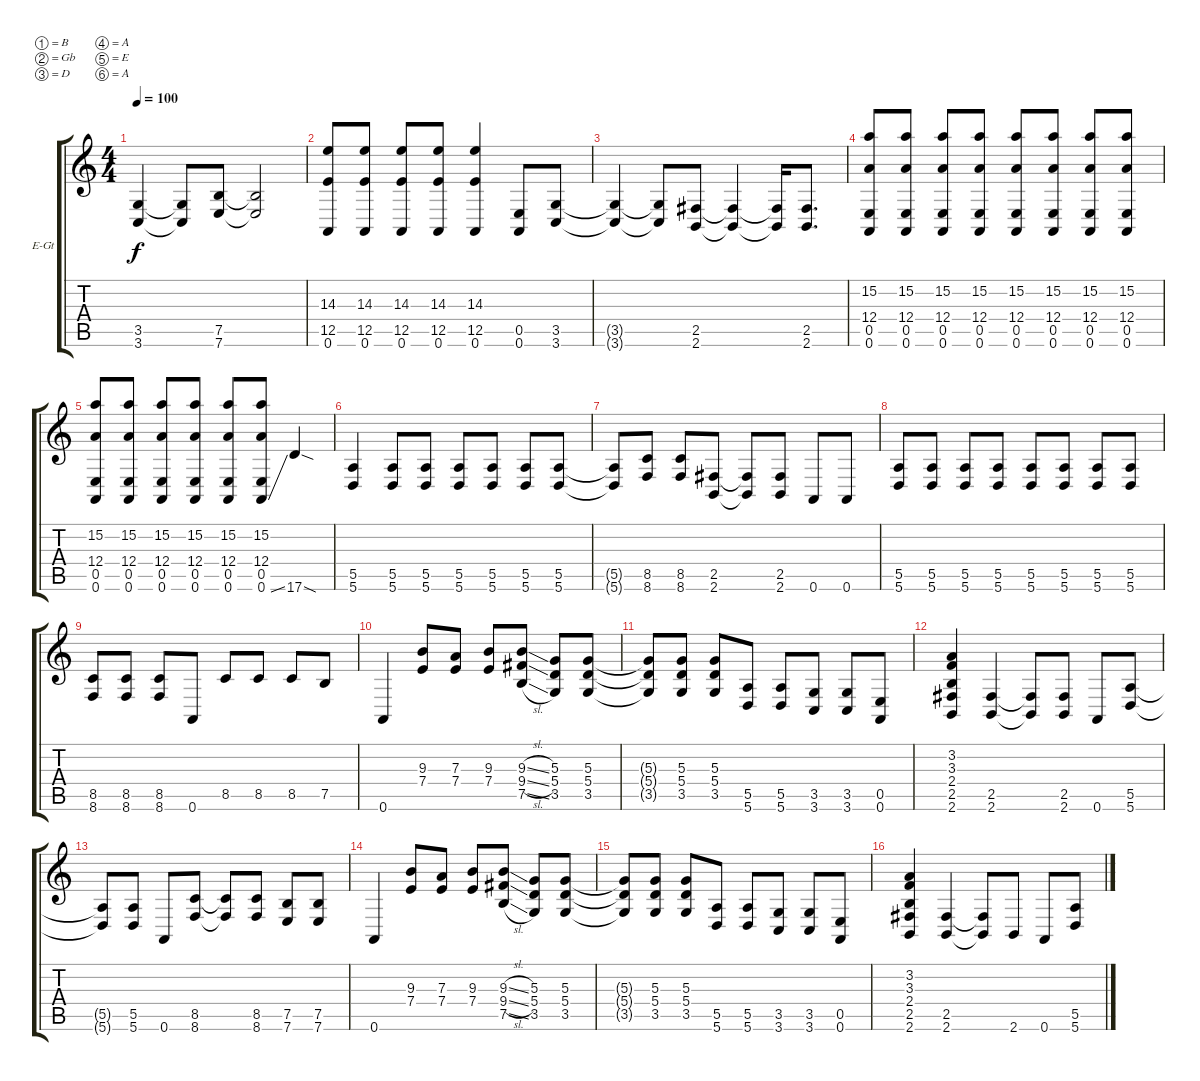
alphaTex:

\bracketExtendMode groupsimilarinstruments
\firstSystemTrackNameOrientation horizontal
\otherSystemsTrackNameOrientation horizontal
\track ("Mick Thomson" "E-Gt") {instrument distortionguitar}
\staff {score tabs}
\tuning (B3 Gb3 D3 A2 E2 A1)
\ts (4 4)
\tempo 100
\clef g2
\ks c
(3.5{t} 3.6{t}).4{dy f} (3.5{t} 3.6{t}).8 (7.5 7.6).8 (7.5{t} 7.6{t}).2 |
(14.3 12.5 0.6).8 (14.3 12.5 0.6).8 (14.3 12.5 0.6).8 (14.3 12.5 0.6).8 (14.3 12.5 0.6).4 (0.5 0.6).8 (3.5 3.6).8 |
(3.5{t} 3.6{t}).4 (3.5{t} 3.6{t}).8 (2.5 2.6).8 (2.5{t} 2.6{t}).4 (2.5{t} 2.6{t}).16 (2.5 2.6).8{d} |
(15.2 12.4 0.5 0.6).8 (15.2 12.4 0.5 0.6).8 (15.2 12.4 0.5 0.6).8 (15.2 12.4 0.5 0.6).8 (15.2 12.4 0.5 0.6).8 (15.2 12.4 0.5 0.6).8 (15.2 12.4 0.5 0.6).8 (15.2 12.4 0.5 0.6).8 |
(15.2 12.4 0.5 0.6).8 (15.2 12.4 0.5 0.6).8 (15.2 12.4 0.5 0.6).8 (15.2 12.4 0.5 0.6).8 (15.2 12.4 0.5 0.6).8 (15.2 12.4 0.5 0.6{ss}).8 17.6{sod}.4 |
(5.5 5.6).4 (5.5 5.6).8 (5.5 5.6).8 (5.5 5.6).8 (5.5 5.6).8 (5.5 5.6).8 (5.5 5.6).8 |
(5.5{t} 5.6{t}).8 (8.5 8.6).8 (8.5 8.6).8 (2.5 2.6).8 (2.5{t} 2.6{t}).8 (2.5 2.6).8 0.6.8 0.6.8 |
(5.5 5.6).8 (5.5 5.6).8 (5.5 5.6).8 (5.5 5.6).8 (5.5 5.6).8 (5.5 5.6).8 (5.5 5.6).8 (5.5 5.6).8 |
(8.5 8.6).8 (8.5 8.6).8 (8.5 8.6).8 0.6.8 8.5.8 8.5.8 8.5.8 7.5.8 |
0.6.4 (9.3 7.4).8 (7.3 7.4).8 (9.3 7.4).8 (9.3{sl} 9.4{sl} 7.5{sl}).8 (5.3 5.4 3.5).8 (5.3 5.4 3.5).8 |
(5.3{t} 5.4{t} 3.5{t}).8 (5.3 5.4 3.5).8 (5.3 5.4 3.5).8 (5.5 5.6).8 (5.5 5.6).8 (3.5 3.6).8 (3.5 3.6).8 (0.5 0.6).8 |
(3.2 3.3 2.4 2.5 2.6).4 (2.5 2.6).4 (2.5{t} 2.6{t}).8 (2.5 2.6).8 0.6.8 (5.5 5.6).8 |
(5.5{t} 5.6{t}).8 (5.5 5.6).8 0.6.8 (8.5 8.6).8 (8.5{t} 8.6{t}).8 (8.5 8.6).8 (7.5 7.6).8 (7.5 7.6).8 |
0.6.4 (9.3 7.4).8 (7.3 7.4).8 (9.3 7.4).8 (9.3{sl} 9.4{sl} 7.5{sl}).8 (5.3 5.4 3.5).8 (5.3 5.4 3.5).8 |
(5.3{t} 5.4{t} 3.5{t}).8 (5.3 5.4 3.5).8 (5.3 5.4 3.5).8 (5.5 5.6).8 (5.5 5.6).8 (3.5 3.6).8 (3.5 3.6).8 (0.5 0.6).8 |
(3.2 3.3 2.4 2.5 2.6).4 (2.5 2.6).4 (2.5{t} 2.6{t}).8 2.6.8 0.6.8 (5.5 5.6).8
